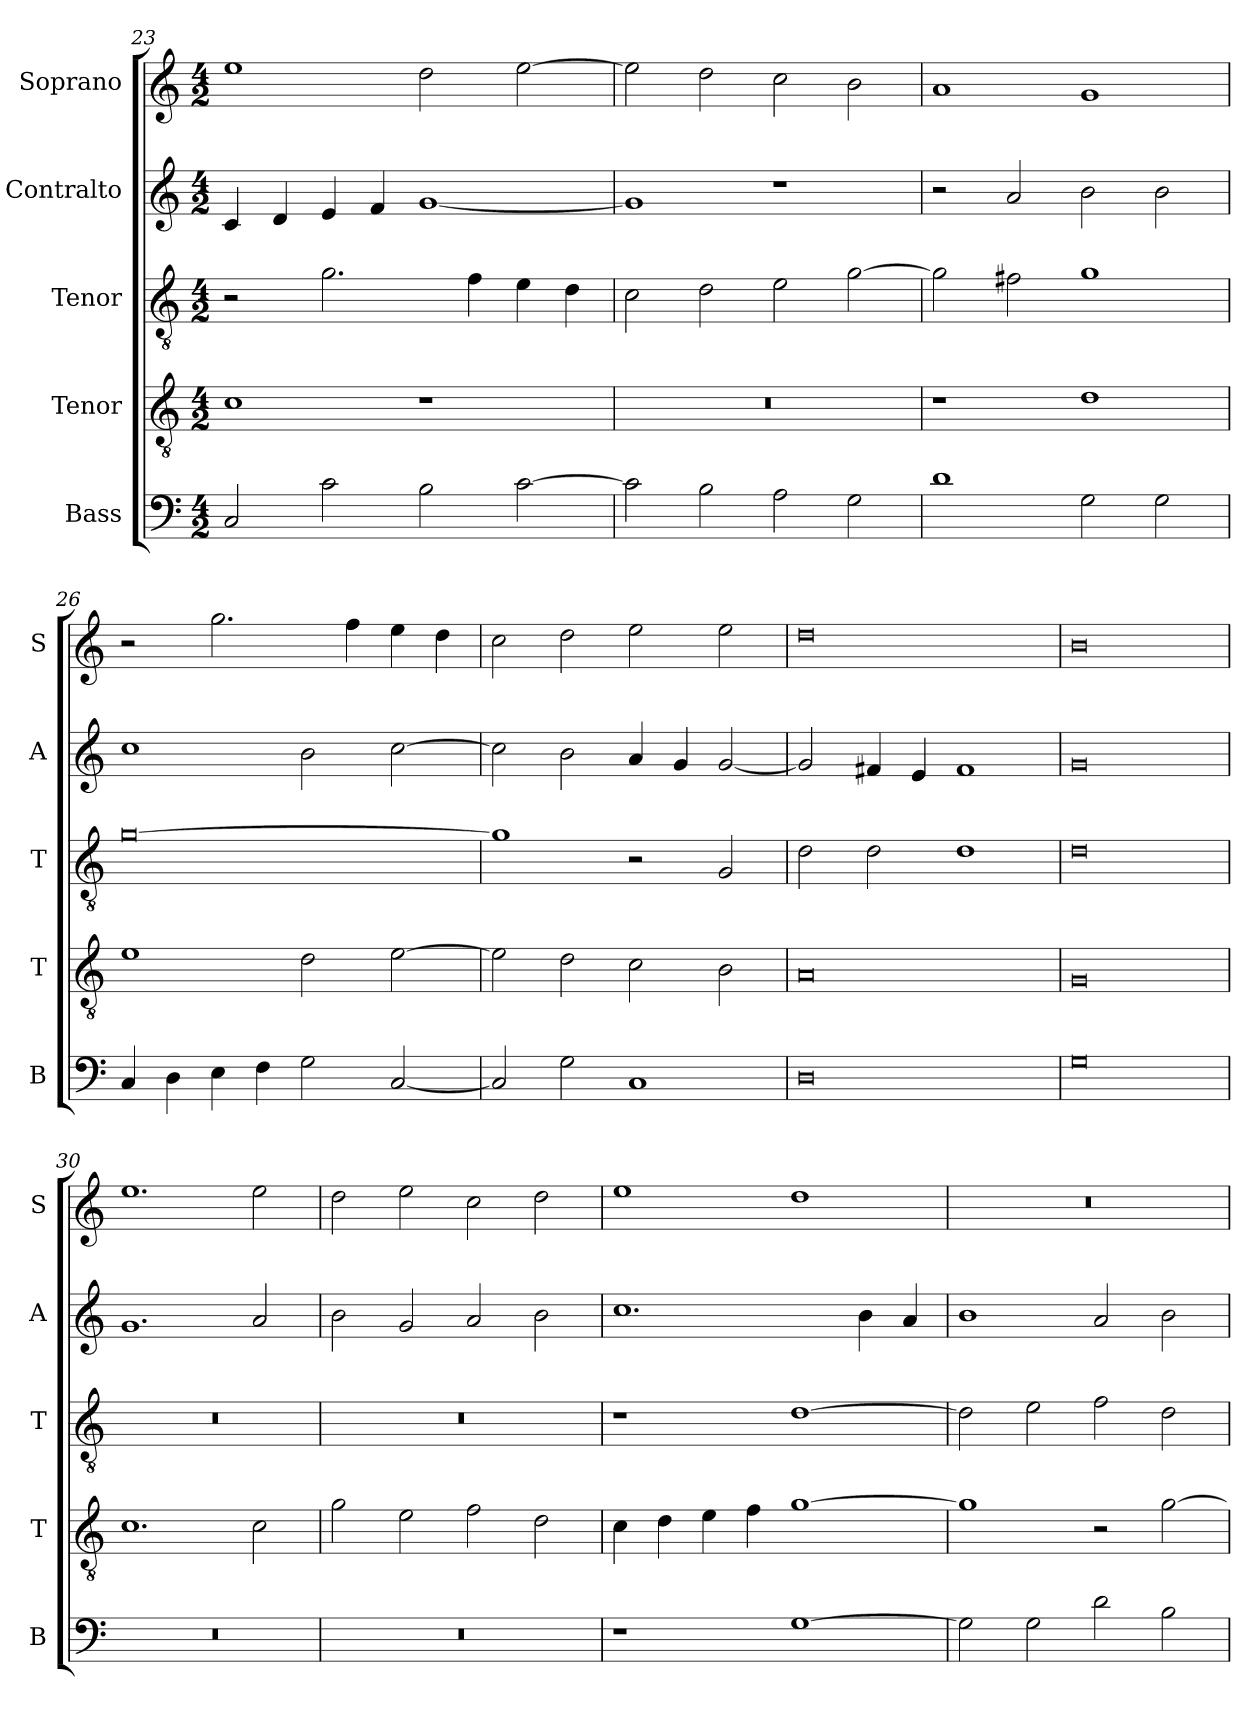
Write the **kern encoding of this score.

**kern	**kern	**kern	**kern	**kern
*part5	*part4	*part3	*part2	*part1
*staff5	*staff4	*staff3	*staff2	*staff1
*I"Bass	*I"Tenor	*I"Tenor	*I"Contralto	*I"Soprano
*I'B	*I'T	*I'T	*I'A	*I'S
*clefF4	*clefGv2	*clefGv2	*clefG2	*clefG2
*k[]	*k[]	*k[]	*k[]	*k[]
*G:mix	*G:mix	*G:mix	*G:mix	*G:mix
*M4/2	*M4/2	*M4/2	*M4/2	*M4/2
=23	=23	=23	=23	=23
2C	1c	2r	4c	1ee
.	.	.	4d	.
2c	.	2.g	4e	.
.	.	.	4f	.
2B	1r	.	[1g	2dd
.	.	4f	.	.
[2c	.	4e	.	[2ee
.	.	4d	.	.
=24	=24	=24	=24	=24
2c]	0r	2c	1g]	2ee]
2B	.	2d	.	2dd
2A	.	2e	1r	2cc
2G	.	[2g	.	2b
=25	=25	=25	=25	=25
1d	1r	2g]	2r	1a
.	.	2f#X	2a	.
2G	1d	1g	2b	1g
2G	.	.	2b	.
=26	=26	=26	=26	=26
4C	1e	[0g	1cc	2r
4D	.	.	.	.
4E	.	.	.	2.gg
4F	.	.	.	.
2G	2d	.	2b	.
.	.	.	.	4ff
[2C	[2e	.	[2cc	4ee
.	.	.	.	4dd
=27	=27	=27	=27	=27
2C]	2e]	1g]	2cc]	2cc
2G	2d	.	2b	2dd
1C	2c	2r	4a	2ee
.	.	.	4g	.
.	2B	2G	[2g	2ee
=28	=28	=28	=28	=28
0D	0A	2d	2g]	0dd
.	.	2d	4f#X	.
.	.	.	4e	.
.	.	1d	1f#	.
=29	=29	=29	=29	=29
0G	0G	0d	0g	0b
=30	=30	=30	=30	=30
0r	1.c	0r	1.g	1.ee
.	2c	.	2a	2ee
=31	=31	=31	=31	=31
0r	2g	0r	2b	2dd
.	2e	.	2g	2ee
.	2f	.	2a	2cc
.	2d	.	2b	2dd
=32	=32	=32	=32	=32
1r	4c	1r	1.cc	1ee
.	4d	.	.	.
.	4e	.	.	.
.	4f	.	.	.
[1G	[1g	[1d	.	1dd
.	.	.	4b	.
.	.	.	4a	.
=33	=33	=33	=33	=33
2G]	1g]	2d]	1b	0r
2G	.	2e	.	.
2d	2r	2f	2a	.
2B	[2g	2d	2b	.
=	=	=	=	=
*-	*-	*-	*-	*-
